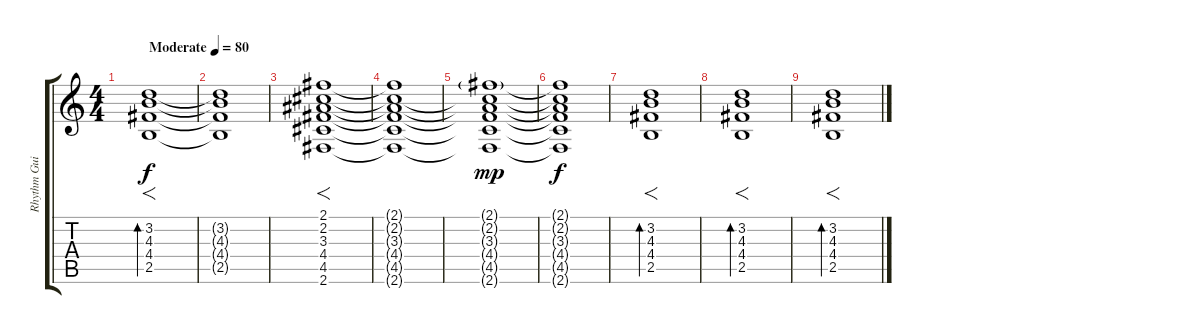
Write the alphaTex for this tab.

\track ("Rhythm Guitar" "Rhythm Gui") {instrument electricguitarjazz}
\staff {score tabs}
\tuning (E4 B3 G3 D3 A2 E2) {hide}
\ts (4 4)
\tempo (80 "Moderate")
\clef g2
\ks c
(3.2 4.3 4.4 2.5).1{f bd 60 dy f instrument electricguitarjazz} |
(3.2{t} 4.3{t} 4.4{t} 2.5{t}).1 |
(2.1 2.2 3.3 4.4 4.5 2.6).1{f} |
(2.1{t} 2.2{t} 3.3{t} 4.4{t} 4.5{t} 2.6{t}).1 |
(2.1{g} 2.2{t} 3.3{t} 4.4{t} 4.5{t} 2.6{t}).1{dy mp} |
(2.1{t} 2.2{t} 3.3{t} 4.4{t} 4.5{t} 2.6{t}).1{dy f} |
(3.2 4.3 4.4 2.5).1{f bd 60} |
(3.2 4.3 4.4 2.5).1{f bd 60} |
(3.2 4.3 4.4 2.5).1{f bd 60}
